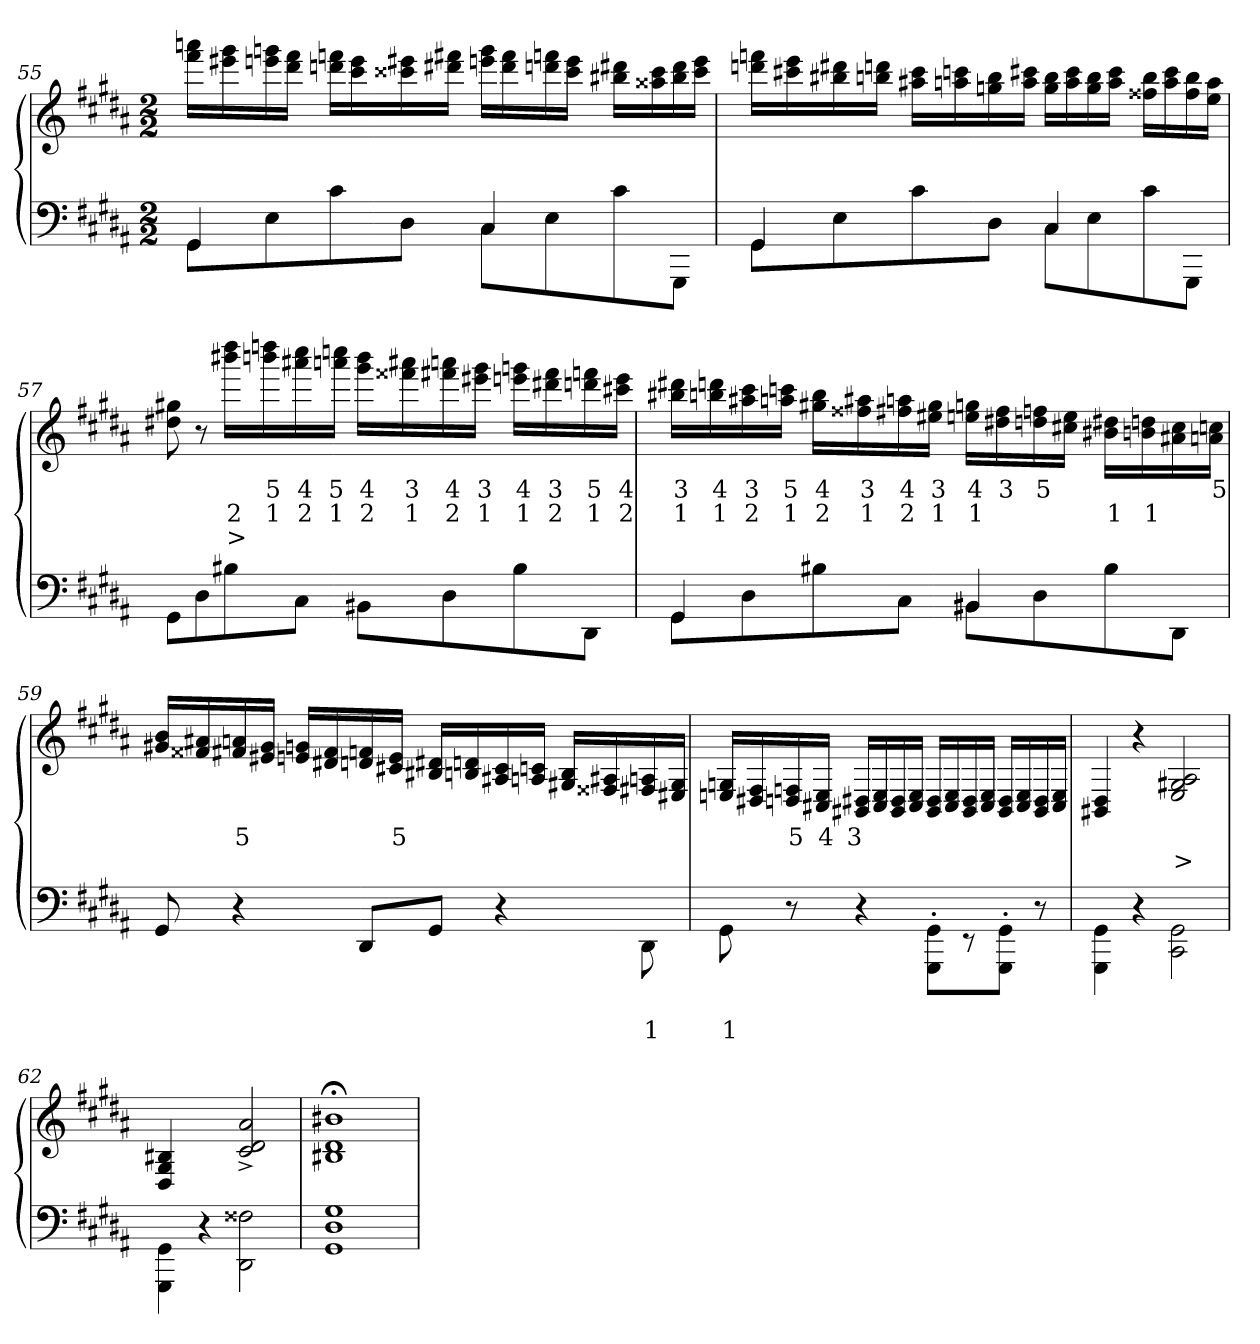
**kern	**text	**text	**kern	**text	**text	**text
*part2	*part2	*part2	*part1	*part1	*part1	*part1
*staff2	*staff2	*staff2	*staff1	*staff1	*staff1	*staff1
*clefF4	*	*	*clefG2	*	*	*
*k[f#c#g#d#a#]	*	*	*k[f#c#g#d#a#]	*	*	*
*M2/2	*	*	*M2/2	*	*	*
=55	=55	=55	=55	=55	=55	=55
*^	*	*	*	*	*	*
4GG#	8GG#L	.	.	16aaan 16fff#LL	.	.	.
.	.	.	.	16ggg# 16eee#X	.	.	.
.	8E	.	.	16gggn 16eeen	.	.	.
.	.	.	.	16fff# 16ddd#JJ	.	.	.
4ryy	8c#	.	.	16fffn 16dddnLL	.	.	.
.	.	.	.	16eee 16ccc#	.	.	.
.	8D#J	.	.	16eee#X 16ccc##X	.	.	.
.	.	.	.	16fff#X 16ddd#XJJ	.	.	.
4C#	8C#L	.	.	16ggg 16eeenLL	.	.	.
.	.	.	.	16fff# 16ddd#	.	.	.
.	8E	.	.	16fffn 16dddn	.	.	.
.	.	.	.	16eee 16ccc##JJ	.	.	.
4ryy	8c#	.	.	16ddd#X 16bb#XLL	.	.	.
.	.	.	.	16ccc## 16aa##X	.	.	.
.	8GGG#J	.	.	16ddd# 16bb#	.	.	.
.	.	.	.	16eee 16ccc##JJ	.	.	.
=56	=56	=56	=56	=56	=56	=56	=56
4GG#	8GG#L	.	.	16fffn 16dddnLL	.	.	.
.	.	.	.	16eee 16ccc#X	.	.	.
.	8E	.	.	16ddd#X 16bb#X	.	.	.
.	.	.	.	16dddn 16bbnJJ	.	.	.
4ryy	8c#	.	.	16ccc# 16aa#XLL	.	.	.
.	.	.	.	16cccn 16aan	.	.	.
.	8D#J	.	.	16bb 16ggn	.	.	.
.	.	.	.	16ccc#X 16aaJJ	.	.	.
4C#	8C#L	.	.	16bb 16ggLL	.	.	.
.	.	.	.	16ccc# 16aa	.	.	.
.	8E	.	.	16bb 16gg	.	.	.
.	.	.	.	16ccc# 16aaJJ	.	.	.
4ryy	8c#	.	.	16bb 16ff##XLL	.	.	.
.	.	.	.	16ccc# 16aa	.	.	.
.	8GGG#J	.	.	16bb 16ff##	.	.	.
.	.	.	.	16aa 16eeJJ	.	.	.
*v	*v	*	*	*	*	*	*
=57	=57	=57	=57	=57	=57	=57
8GG#\L	.	.	8gg#X 8dd#X	.	.	.
8D#	.	.	8r	.	.	.
8B#X	.	.	16dddd# 16bbb#XLL	.	2	>
.	.	.	16ddddn 16bbbn	5	1	.
8C#J	.	.	16cccc# 16aaa#X	4	2	.
.	.	.	16ccccn 16aaanJJ	5	1	.
8BB#\L	.	.	16bbb 16ggg#LL	4	2	.
.	.	.	16aaa#X 16fff##X	3	1	.
8D#	.	.	16aaan 16fff#X	4	2	.
.	.	.	16ggg# 16eee#XJJ	3	1	.
8B#	.	.	16gggn 16eeenLL	4	1	.
.	.	.	16fff# 16ddd#X	3	2	.
8DD#J	.	.	16fffn 16dddn	5	1	.
.	.	.	16eee 16ccc#XJJ	4	2	.
=58	=58	=58	=58	=58	=58	=58
*^	*	*	*	*	*	*
4GG#	8GG#L	.	.	16ddd#X 16bb#XLL	3	1	.
.	.	.	.	16dddn 16bbn	4	1	.
.	8D#	.	.	16ccc# 16aa#X	3	2	.
.	.	.	.	16cccn 16aanJJ	5	1	.
4ryy	8B#	.	.	16bb 16gg#XLL	4	2	.
.	.	.	.	16aa#X 16ff##X	3	1	.
.	8C#J	.	.	16aan 16ff#X	4	2	.
.	.	.	.	16gg# 16ee#XJJ	3	1	.
4BB#X	8BB#L	.	.	16ggn 16eenLL	4	1	.
.	.	.	.	16ff# 16dd#X	3	.	.
.	8D#	.	.	16ffn 16ddn	5	.	.
.	.	.	.	16ee 16cc#XJJ	.	.	.
4ryy	8B#	.	.	16dd#X 16b#XLL	.	1	.
.	.	.	.	16ddn 16bn	.	1	.
.	8DD#J	.	.	16cc# 16a#X	.	.	.
.	.	.	.	16ccn 16anJJ	5	.	.
*v	*v	*	*	*	*	*	*
=59	=59	=59	=59	=59	=59	=59
8GG#	.	.	16b 16g#XLL	.	.	.
.	.	.	16a#X 16f##X	.	.	.
4r	.	.	16an 16f#X	5	.	.
.	.	.	16g# 16e#XJJ	.	.	.
.	.	.	16gn 16enLL	.	.	.
.	.	.	16f# 16d#X	.	.	.
8DD#L	.	.	16fn 16dn	.	.	.
.	.	.	16e 16c#XJJ	5	.	.
8GG#J	.	.	16d#X 16B#XLL	.	.	.
.	.	.	16dn 16Bn	.	.	.
4r	.	.	16c# 16A#X	.	.	.
.	.	.	16cn 16AnJJ	.	.	.
.	.	.	16B 16G#XLL	.	.	.
.	.	.	16A#X 16F##X	.	.	.
8DD#\L	.	1	16An 16F#X	.	.	.
.	.	.	16G# 16E#XJJ	.	.	.
=60	=60	=60	=60	=60	=60	=60
8GG#\	.	1	16Gn/ 16EnL	.	.	.
.	.	.	16F#/ 16D#X	.	.	.
8r	.	.	16Fn/ 16Dn	5	.	.
.	.	.	16E/ 16C#XJ	4	.	.
4r	.	.	16D#X/ 16BB#XL	3	.	.
.	.	.	16E/ 16C#	.	.	.
.	.	.	16D#/ 16BB#	.	.	.
.	.	.	16E/ 16C#J	.	.	.
8GG#\'> 8GGG#'>L	.	.	16D#/ 16BB#L	.	.	.
.	.	.	16E/ 16C#	.	.	.
8r	.	.	16D#/ 16BB#	.	.	.
.	.	.	16E/ 16C#J	.	.	.
8GG#\'> 8GGG#'>J	.	.	16D#/ 16BB#L	.	.	.
.	.	.	16E/ 16C#	.	.	.
8r	.	.	16D#/ 16BB#	.	.	.
.	.	.	16E/ 16C#J	.	.	.
=61	=61	=61	=61	=61	=61	=61
4GG# 4GGG#\	.	.	4BB#X 4D#	.	.	.
4r	.	.	4r	.	p	.
2GG# 2CC#\	.	.	2A#/ 2G#X 2E	.	>	.
=62	=62	=62	=62	=62	=62	=62
4GG# 4GGG#\	.	.	4B#X/ 4G# 4D#	.	.	.
4r	.	.	4ryy	.	.	.
2F##X 2DD#\	.	.	2a#^> 2d#^> 2c#^>	.	.	.
=63	=63	=63	=63	=63	=63	=63
1G# 1D# 1GG#	.	.	1b#X;< 1d#;< 1B#X;<	.	.	.
=	=	=	=	=	=	=
*-	*-	*-	*-	*-	*-	*-
